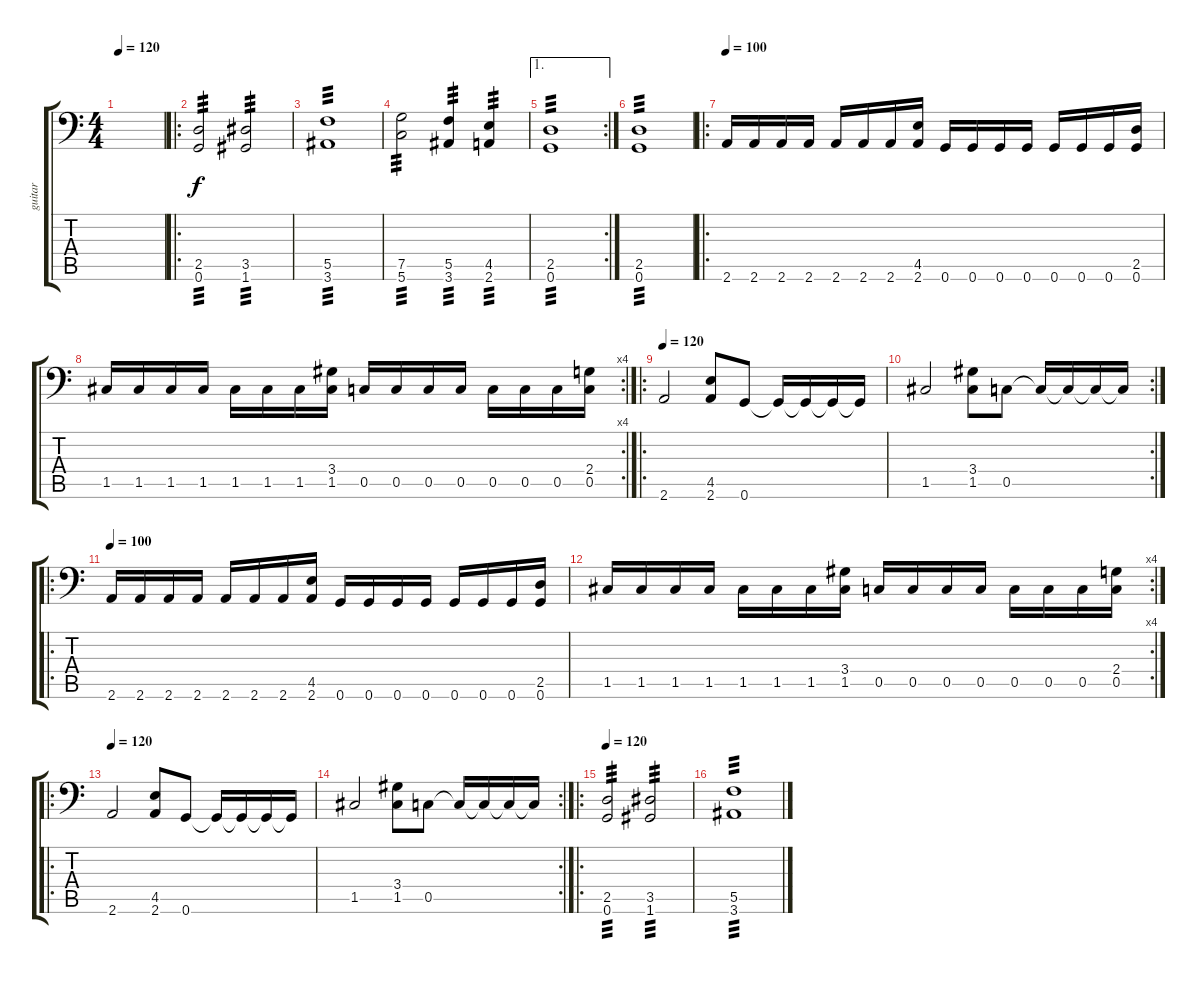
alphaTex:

\track ("guitar" "guitar") {instrument distortionguitar}
\staff {score tabs}
\tuning (G3 D3 Bb2 F2 C2 G1) {hide}
\ts (4 4)
\tempo 120
\clef f4
\ks c
|
\ro
(2.5 0.6).2{tp 3} (3.5 1.6).2{tp 3} |
(5.5 3.6).1{tp 3} |
(7.5 5.6).2{tp 3} (5.5 3.6).4{tp 3} (4.5 2.6).4{tp 3} |
\ae 1
\rc 2
(2.5 0.6).1{tp 3} |
(2.5 0.6).1{tp 3} |
\ro
\tempo 100
2.6.16 2.6.16 2.6.16 2.6.16 2.6.16 2.6.16 2.6.16 (4.5 2.6).16 0.6.16 0.6.16 0.6.16 0.6.16 0.6.16 0.6.16 0.6.16 (2.5 0.6).16 |
\rc 4
1.5.16 1.5.16 1.5.16 1.5.16 1.5.16 1.5.16 1.5.16 (3.4 1.5).16 0.5.16 0.5.16 0.5.16 0.5.16 0.5.16 0.5.16 0.5.16 (2.4 0.5).16 |
\ro
\tempo 120
2.6.2 (4.5 2.6).8 0.6.8 0.6{t}.16 0.6{t}.16 0.6{t}.16 0.6{t}.16 |
\rc 2
1.5.2 (3.4 1.5).8 0.5.8 0.5{t}.16 0.5{t}.16 0.5{t}.16 0.5{t}.16 |
\ro
\tempo 100
2.6.16 2.6.16 2.6.16 2.6.16 2.6.16 2.6.16 2.6.16 (4.5 2.6).16 0.6.16 0.6.16 0.6.16 0.6.16 0.6.16 0.6.16 0.6.16 (2.5 0.6).16 |
\rc 4
1.5.16 1.5.16 1.5.16 1.5.16 1.5.16 1.5.16 1.5.16 (3.4 1.5).16 0.5.16 0.5.16 0.5.16 0.5.16 0.5.16 0.5.16 0.5.16 (2.4 0.5).16 |
\ro
\tempo 120
2.6.2 (4.5 2.6).8 0.6.8 0.6{t}.16 0.6{t}.16 0.6{t}.16 0.6{t}.16 |
\rc 2
1.5.2 (3.4 1.5).8 0.5.8 0.5{t}.16 0.5{t}.16 0.5{t}.16 0.5{t}.16 |
\ro
\tempo 120
(2.5 0.6).2{tp 3} (3.5 1.6).2{tp 3} |
(5.5 3.6).1{tp 3}
